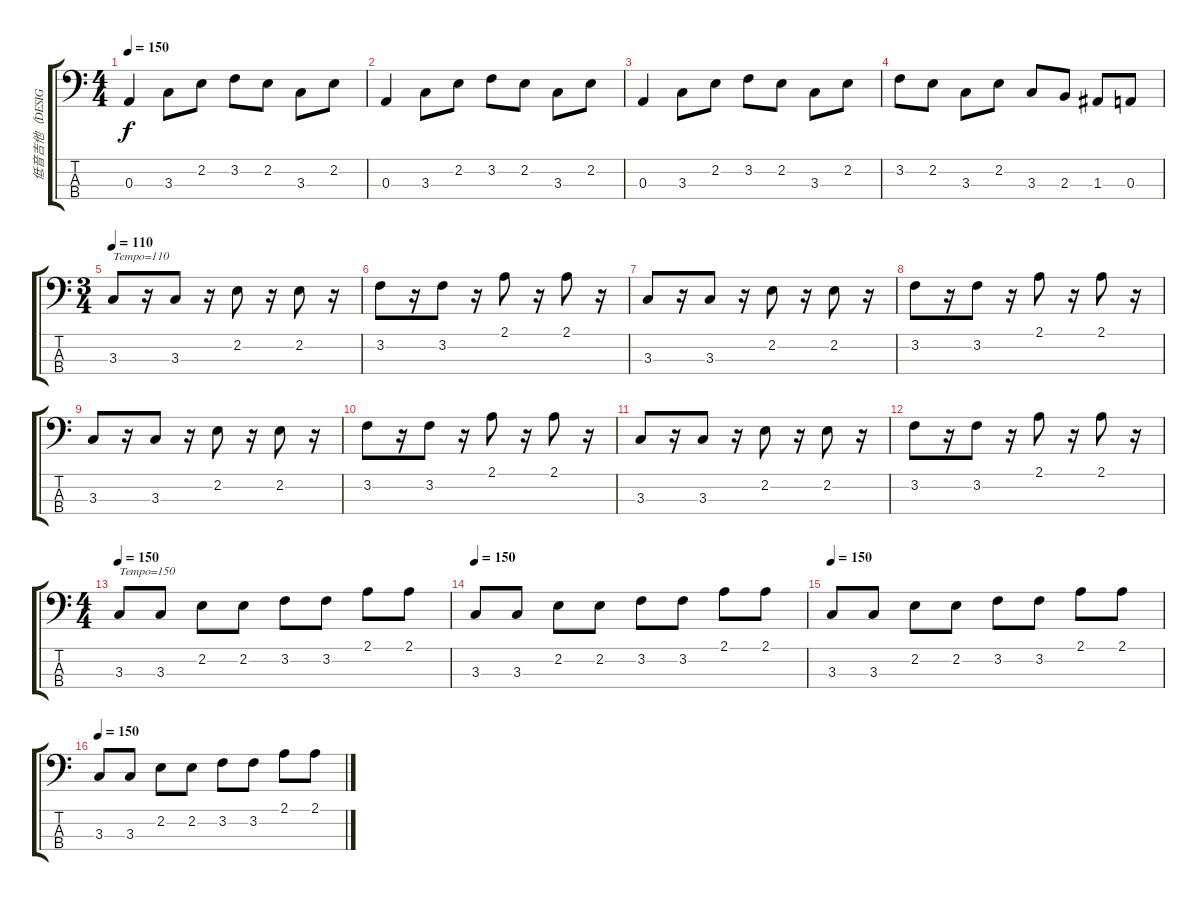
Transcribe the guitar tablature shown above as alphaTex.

\track ("低音吉他（DESIGN CEO）" "低音吉他（DESIG") {instrument electricbassfinger}
\staff {score tabs}
\tuning (G2 D2 A1 E1) {hide}
\ts (4 4)
\tempo 150
\clef f4
\ks c
0.3.4{dy f} 3.3.8 2.2.8 3.2.8 2.2.8 3.3.8 2.2.8 |
0.3.4 3.3.8 2.2.8 3.2.8 2.2.8 3.3.8 2.2.8 |
0.3.4 3.3.8 2.2.8 3.2.8 2.2.8 3.3.8 2.2.8 |
3.2.8 2.2.8 3.3.8 2.2.8 3.3.8 2.3.8 1.3.8 0.3.8 |
\ts (3 4)
\tempo 110
3.3.8{txt "Tempo=110"} r.16 3.3.8 r.16 2.2.8 r.16 2.2.8 r.16 |
3.2.8 r.16 3.2.8 r.16 2.1.8 r.16 2.1.8 r.16 |
3.3.8 r.16 3.3.8 r.16 2.2.8 r.16 2.2.8 r.16 |
3.2.8 r.16 3.2.8 r.16 2.1.8 r.16 2.1.8 r.16 |
3.3.8 r.16 3.3.8 r.16 2.2.8 r.16 2.2.8 r.16 |
3.2.8 r.16 3.2.8 r.16 2.1.8 r.16 2.1.8 r.16 |
3.3.8 r.16 3.3.8 r.16 2.2.8 r.16 2.2.8 r.16 |
3.2.8 r.16 3.2.8 r.16 2.1.8 r.16 2.1.8 r.16 |
\ts (4 4)
\tempo 150
3.3.8{txt "Tempo=150"} 3.3.8 2.2.8 2.2.8 3.2.8 3.2.8 2.1.8 2.1.8 |
\tempo 150
3.3.8 3.3.8 2.2.8 2.2.8 3.2.8 3.2.8 2.1.8 2.1.8 |
\tempo 150
3.3.8 3.3.8 2.2.8 2.2.8 3.2.8 3.2.8 2.1.8 2.1.8 |
\tempo 150
3.3.8 3.3.8 2.2.8 2.2.8 3.2.8 3.2.8 2.1.8 2.1.8
